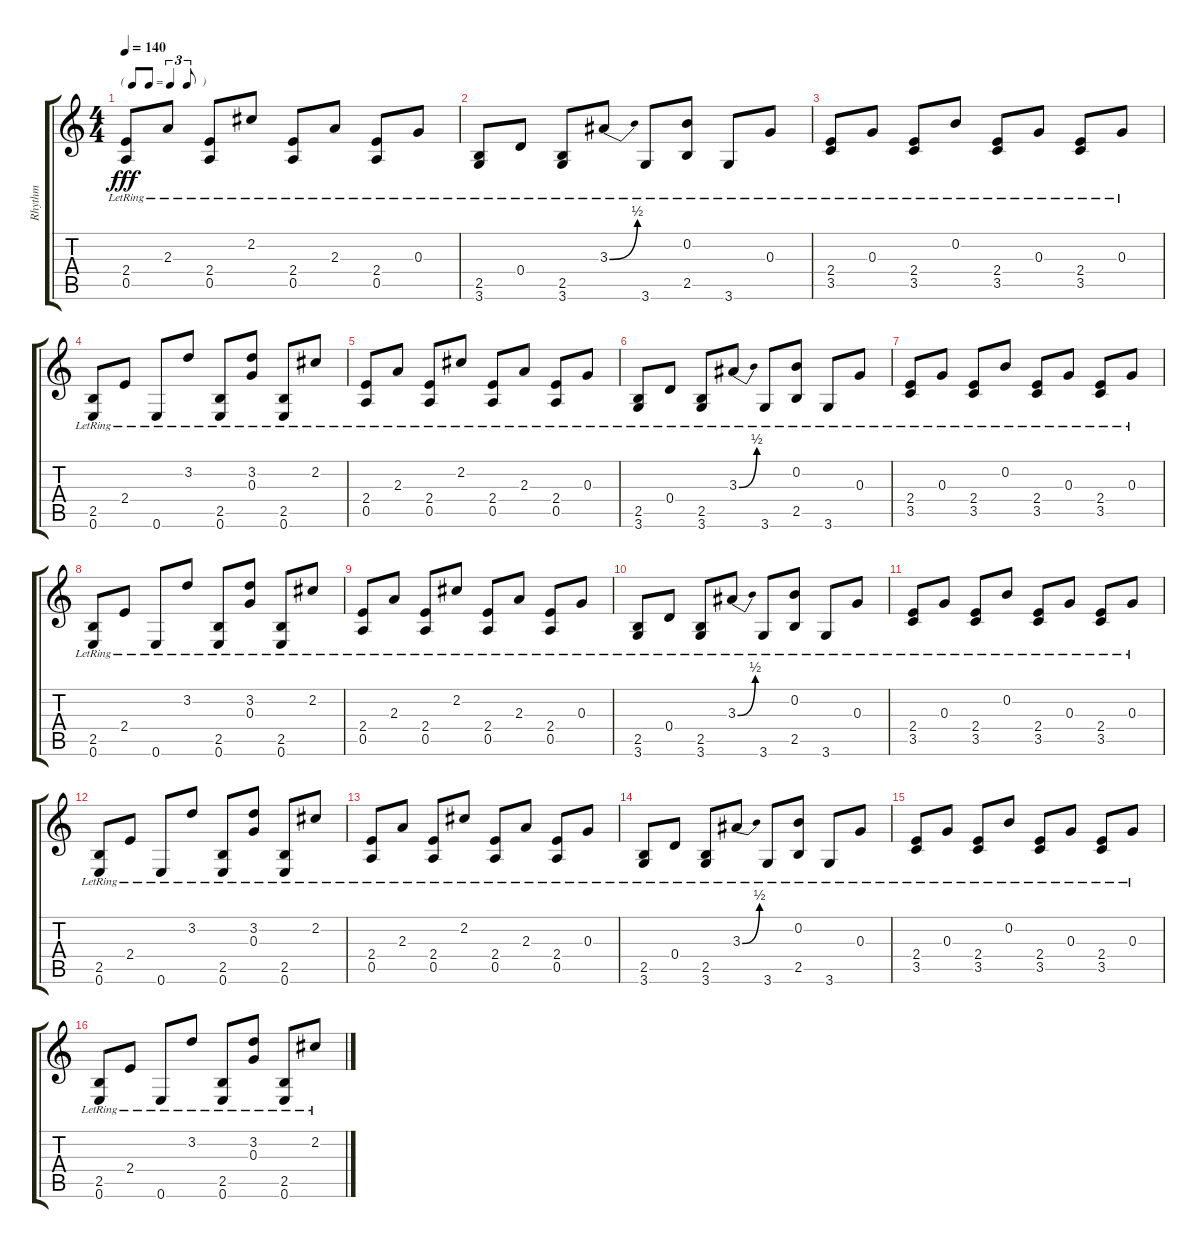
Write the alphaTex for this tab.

\track ("Rhythm" "Rhythm") {instrument electricguitarjazz}
\staff {score tabs}
\tuning (E4 B3 G3 D3 A2 E2) {hide}
\ts (4 4)
\tf triplet8th
\tempo 140
\clef g2
\ks c
(2.4{lr} 0.5{lr}).8{dy fff} 2.3{lr}.8 (2.4{lr} 0.5{lr}).8 2.2{lr}.8 (2.4{lr} 0.5{lr}).8 2.3{lr}.8 (2.4{lr} 0.5{lr}).8 0.3{lr}.8 |
(2.5{lr} 3.6{lr}).8 0.4{lr}.8 (2.5{lr} 3.6{lr}).8 3.3{be (bend 0 0 60 2) lr}.8 3.6{lr}.8 (0.2{lr} 2.5{lr}).8 3.6{lr}.8 0.3{lr}.8 |
(2.4{lr} 3.5{lr}).8 0.3{lr}.8 (2.4{lr} 3.5{lr}).8 0.2{lr}.8 (2.4{lr} 3.5{lr}).8 0.3{lr}.8 (2.4{lr} 3.5{lr}).8 0.3{lr}.8 |
(2.5{lr} 0.6{lr}).8 2.4{lr}.8 0.6{lr}.8 3.2{lr}.8 (2.5{lr} 0.6{lr}).8 (3.2{lr} 0.3{lr}).8 (2.5{lr} 0.6{lr}).8 2.2{lr}.8 |
(2.4{lr} 0.5{lr}).8 2.3{lr}.8 (2.4{lr} 0.5{lr}).8 2.2{lr}.8 (2.4{lr} 0.5{lr}).8 2.3{lr}.8 (2.4{lr} 0.5{lr}).8 0.3{lr}.8 |
(2.5{lr} 3.6{lr}).8 0.4{lr}.8 (2.5{lr} 3.6{lr}).8 3.3{be (bend 0 0 60 2) lr}.8 3.6{lr}.8 (0.2{lr} 2.5{lr}).8 3.6{lr}.8 0.3{lr}.8 |
(2.4{lr} 3.5{lr}).8 0.3{lr}.8 (2.4{lr} 3.5{lr}).8 0.2{lr}.8 (2.4{lr} 3.5{lr}).8 0.3{lr}.8 (2.4{lr} 3.5{lr}).8 0.3{lr}.8 |
(2.5{lr} 0.6{lr}).8 2.4{lr}.8 0.6{lr}.8 3.2{lr}.8 (2.5{lr} 0.6{lr}).8 (3.2{lr} 0.3{lr}).8 (2.5{lr} 0.6{lr}).8 2.2{lr}.8 |
(2.4{lr} 0.5{lr}).8 2.3{lr}.8 (2.4{lr} 0.5{lr}).8 2.2{lr}.8 (2.4{lr} 0.5{lr}).8 2.3{lr}.8 (2.4{lr} 0.5{lr}).8 0.3{lr}.8 |
(2.5{lr} 3.6{lr}).8 0.4{lr}.8 (2.5{lr} 3.6{lr}).8 3.3{be (bend 0 0 60 2) lr}.8 3.6{lr}.8 (0.2{lr} 2.5{lr}).8 3.6{lr}.8 0.3{lr}.8 |
(2.4{lr} 3.5{lr}).8 0.3{lr}.8 (2.4{lr} 3.5{lr}).8 0.2{lr}.8 (2.4{lr} 3.5{lr}).8 0.3{lr}.8 (2.4{lr} 3.5{lr}).8 0.3{lr}.8 |
(2.5{lr} 0.6{lr}).8 2.4{lr}.8 0.6{lr}.8 3.2{lr}.8 (2.5{lr} 0.6{lr}).8 (3.2{lr} 0.3{lr}).8 (2.5{lr} 0.6{lr}).8 2.2{lr}.8 |
(2.4{lr} 0.5{lr}).8 2.3{lr}.8 (2.4{lr} 0.5{lr}).8 2.2{lr}.8 (2.4{lr} 0.5{lr}).8 2.3{lr}.8 (2.4{lr} 0.5{lr}).8 0.3{lr}.8 |
(2.5{lr} 3.6{lr}).8 0.4{lr}.8 (2.5{lr} 3.6{lr}).8 3.3{be (bend 0 0 60 2) lr}.8 3.6{lr}.8 (0.2{lr} 2.5{lr}).8 3.6{lr}.8 0.3{lr}.8 |
(2.4{lr} 3.5{lr}).8 0.3{lr}.8 (2.4{lr} 3.5{lr}).8 0.2{lr}.8 (2.4{lr} 3.5{lr}).8 0.3{lr}.8 (2.4{lr} 3.5{lr}).8 0.3{lr}.8 |
(2.5{lr} 0.6{lr}).8 2.4{lr}.8 0.6{lr}.8 3.2{lr}.8 (2.5{lr} 0.6{lr}).8 (3.2{lr} 0.3{lr}).8 (2.5{lr} 0.6{lr}).8 2.2{lr}.8
